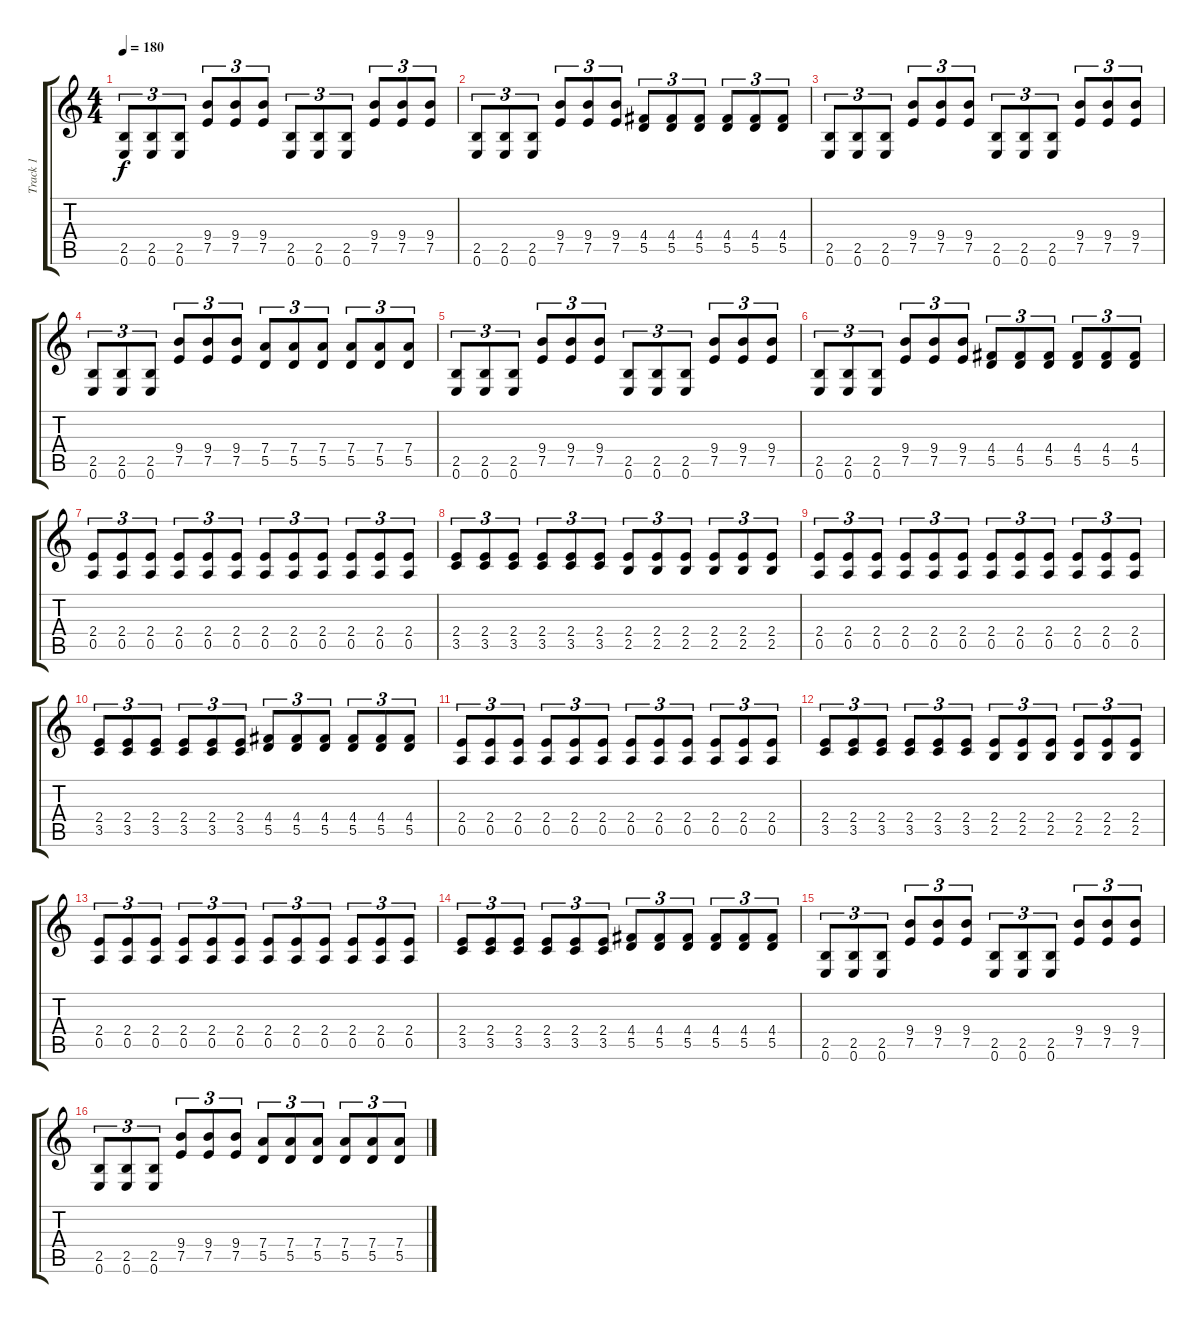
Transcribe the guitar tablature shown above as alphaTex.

\track ("Track 1" "Track 1") {instrument distortionguitar}
\staff {score tabs}
\tuning (E4 B3 G3 D3 A2 E2) {hide}
\ts (4 4)
\tempo 180
\clef g2
\ks c
(2.5 0.6).8{tu (3 2) dy f} (2.5 0.6).8{tu (3 2)} (2.5 0.6).8{tu (3 2)} (9.4 7.5).8{tu (3 2)} (9.4 7.5).8{tu (3 2)} (9.4 7.5).8{tu (3 2)} (2.5 0.6).8{tu (3 2)} (2.5 0.6).8{tu (3 2)} (2.5 0.6).8{tu (3 2)} (9.4 7.5).8{tu (3 2)} (9.4 7.5).8{tu (3 2)} (9.4 7.5).8{tu (3 2)} |
(2.5 0.6).8{tu (3 2)} (2.5 0.6).8{tu (3 2)} (2.5 0.6).8{tu (3 2)} (9.4 7.5).8{tu (3 2)} (9.4 7.5).8{tu (3 2)} (9.4 7.5).8{tu (3 2)} (4.4 5.5).8{tu (3 2)} (4.4 5.5).8{tu (3 2)} (4.4 5.5).8{tu (3 2)} (4.4 5.5).8{tu (3 2)} (4.4 5.5).8{tu (3 2)} (4.4 5.5).8{tu (3 2)} |
(2.5 0.6).8{tu (3 2)} (2.5 0.6).8{tu (3 2)} (2.5 0.6).8{tu (3 2)} (9.4 7.5).8{tu (3 2)} (9.4 7.5).8{tu (3 2)} (9.4 7.5).8{tu (3 2)} (2.5 0.6).8{tu (3 2)} (2.5 0.6).8{tu (3 2)} (2.5 0.6).8{tu (3 2)} (9.4 7.5).8{tu (3 2)} (9.4 7.5).8{tu (3 2)} (9.4 7.5).8{tu (3 2)} |
(2.5 0.6).8{tu (3 2)} (2.5 0.6).8{tu (3 2)} (2.5 0.6).8{tu (3 2)} (9.4 7.5).8{tu (3 2)} (9.4 7.5).8{tu (3 2)} (9.4 7.5).8{tu (3 2)} (7.4 5.5).8{tu (3 2)} (7.4 5.5).8{tu (3 2)} (7.4 5.5).8{tu (3 2)} (7.4 5.5).8{tu (3 2)} (7.4 5.5).8{tu (3 2)} (7.4 5.5).8{tu (3 2)} |
(2.5 0.6).8{tu (3 2)} (2.5 0.6).8{tu (3 2)} (2.5 0.6).8{tu (3 2)} (9.4 7.5).8{tu (3 2)} (9.4 7.5).8{tu (3 2)} (9.4 7.5).8{tu (3 2)} (2.5 0.6).8{tu (3 2)} (2.5 0.6).8{tu (3 2)} (2.5 0.6).8{tu (3 2)} (9.4 7.5).8{tu (3 2)} (9.4 7.5).8{tu (3 2)} (9.4 7.5).8{tu (3 2)} |
(2.5 0.6).8{tu (3 2)} (2.5 0.6).8{tu (3 2)} (2.5 0.6).8{tu (3 2)} (9.4 7.5).8{tu (3 2)} (9.4 7.5).8{tu (3 2)} (9.4 7.5).8{tu (3 2)} (4.4 5.5).8{tu (3 2)} (4.4 5.5).8{tu (3 2)} (4.4 5.5).8{tu (3 2)} (4.4 5.5).8{tu (3 2)} (4.4 5.5).8{tu (3 2)} (4.4 5.5).8{tu (3 2)} |
(2.4 0.5).8{tu (3 2)} (2.4 0.5).8{tu (3 2)} (2.4 0.5).8{tu (3 2)} (2.4 0.5).8{tu (3 2)} (2.4 0.5).8{tu (3 2)} (2.4 0.5).8{tu (3 2)} (2.4 0.5).8{tu (3 2)} (2.4 0.5).8{tu (3 2)} (2.4 0.5).8{tu (3 2)} (2.4 0.5).8{tu (3 2)} (2.4 0.5).8{tu (3 2)} (2.4 0.5).8{tu (3 2)} |
(2.4 3.5).8{tu (3 2)} (2.4 3.5).8{tu (3 2)} (2.4 3.5).8{tu (3 2)} (2.4 3.5).8{tu (3 2)} (2.4 3.5).8{tu (3 2)} (2.4 3.5).8{tu (3 2)} (2.4 2.5).8{tu (3 2)} (2.4 2.5).8{tu (3 2)} (2.4 2.5).8{tu (3 2)} (2.4 2.5).8{tu (3 2)} (2.4 2.5).8{tu (3 2)} (2.4 2.5).8{tu (3 2)} |
(2.4 0.5).8{tu (3 2)} (2.4 0.5).8{tu (3 2)} (2.4 0.5).8{tu (3 2)} (2.4 0.5).8{tu (3 2)} (2.4 0.5).8{tu (3 2)} (2.4 0.5).8{tu (3 2)} (2.4 0.5).8{tu (3 2)} (2.4 0.5).8{tu (3 2)} (2.4 0.5).8{tu (3 2)} (2.4 0.5).8{tu (3 2)} (2.4 0.5).8{tu (3 2)} (2.4 0.5).8{tu (3 2)} |
(2.4 3.5).8{tu (3 2)} (2.4 3.5).8{tu (3 2)} (2.4 3.5).8{tu (3 2)} (2.4 3.5).8{tu (3 2)} (2.4 3.5).8{tu (3 2)} (2.4 3.5).8{tu (3 2)} (4.4 5.5).8{tu (3 2)} (4.4 5.5).8{tu (3 2)} (4.4 5.5).8{tu (3 2)} (4.4 5.5).8{tu (3 2)} (4.4 5.5).8{tu (3 2)} (4.4 5.5).8{tu (3 2)} |
(2.4 0.5).8{tu (3 2)} (2.4 0.5).8{tu (3 2)} (2.4 0.5).8{tu (3 2)} (2.4 0.5).8{tu (3 2)} (2.4 0.5).8{tu (3 2)} (2.4 0.5).8{tu (3 2)} (2.4 0.5).8{tu (3 2)} (2.4 0.5).8{tu (3 2)} (2.4 0.5).8{tu (3 2)} (2.4 0.5).8{tu (3 2)} (2.4 0.5).8{tu (3 2)} (2.4 0.5).8{tu (3 2)} |
(2.4 3.5).8{tu (3 2)} (2.4 3.5).8{tu (3 2)} (2.4 3.5).8{tu (3 2)} (2.4 3.5).8{tu (3 2)} (2.4 3.5).8{tu (3 2)} (2.4 3.5).8{tu (3 2)} (2.4 2.5).8{tu (3 2)} (2.4 2.5).8{tu (3 2)} (2.4 2.5).8{tu (3 2)} (2.4 2.5).8{tu (3 2)} (2.4 2.5).8{tu (3 2)} (2.4 2.5).8{tu (3 2)} |
(2.4 0.5).8{tu (3 2)} (2.4 0.5).8{tu (3 2)} (2.4 0.5).8{tu (3 2)} (2.4 0.5).8{tu (3 2)} (2.4 0.5).8{tu (3 2)} (2.4 0.5).8{tu (3 2)} (2.4 0.5).8{tu (3 2)} (2.4 0.5).8{tu (3 2)} (2.4 0.5).8{tu (3 2)} (2.4 0.5).8{tu (3 2)} (2.4 0.5).8{tu (3 2)} (2.4 0.5).8{tu (3 2)} |
(2.4 3.5).8{tu (3 2)} (2.4 3.5).8{tu (3 2)} (2.4 3.5).8{tu (3 2)} (2.4 3.5).8{tu (3 2)} (2.4 3.5).8{tu (3 2)} (2.4 3.5).8{tu (3 2)} (4.4 5.5).8{tu (3 2)} (4.4 5.5).8{tu (3 2)} (4.4 5.5).8{tu (3 2)} (4.4 5.5).8{tu (3 2)} (4.4 5.5).8{tu (3 2)} (4.4 5.5).8{tu (3 2)} |
(2.5 0.6).8{tu (3 2)} (2.5 0.6).8{tu (3 2)} (2.5 0.6).8{tu (3 2)} (9.4 7.5).8{tu (3 2)} (9.4 7.5).8{tu (3 2)} (9.4 7.5).8{tu (3 2)} (2.5 0.6).8{tu (3 2)} (2.5 0.6).8{tu (3 2)} (2.5 0.6).8{tu (3 2)} (9.4 7.5).8{tu (3 2)} (9.4 7.5).8{tu (3 2)} (9.4 7.5).8{tu (3 2)} |
(2.5 0.6).8{tu (3 2)} (2.5 0.6).8{tu (3 2)} (2.5 0.6).8{tu (3 2)} (9.4 7.5).8{tu (3 2)} (9.4 7.5).8{tu (3 2)} (9.4 7.5).8{tu (3 2)} (7.4 5.5).8{tu (3 2)} (7.4 5.5).8{tu (3 2)} (7.4 5.5).8{tu (3 2)} (7.4 5.5).8{tu (3 2)} (7.4 5.5).8{tu (3 2)} (7.4 5.5).8{tu (3 2)}
